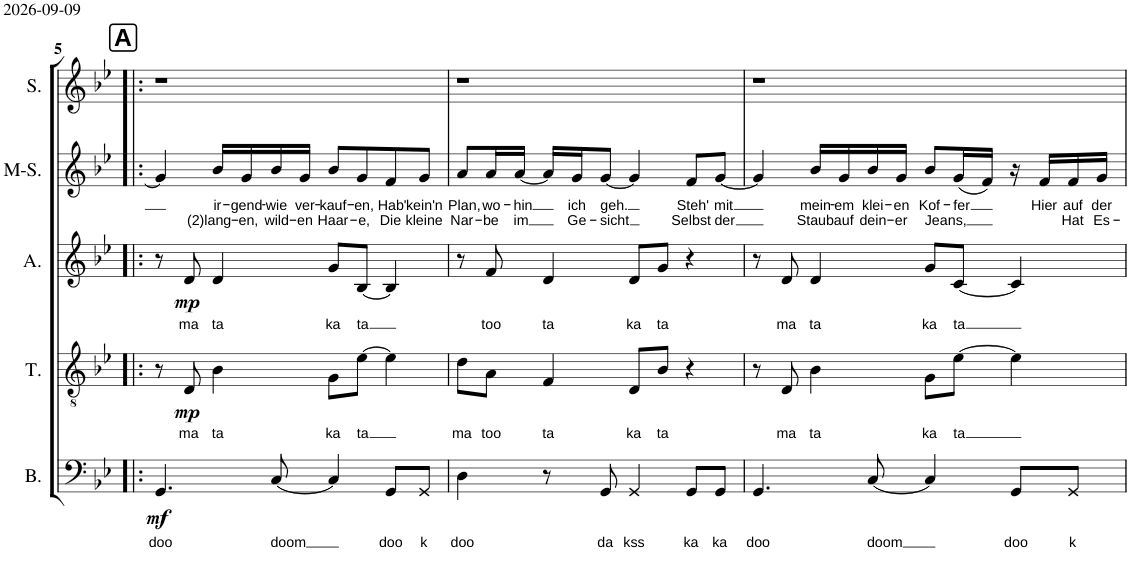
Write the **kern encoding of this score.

**kern	**text	**dynam	**kern	**text	**dynam	**kern	**text	**dynam	**kern	**text	**text	**kern
*part5	*part5	*part5	*part4	*part4	*part4	*part3	*part3	*part3	*part2	*part2	*part2	*part1
*staff5	*staff5	*staff5	*staff4	*staff4	*staff4	*staff3	*staff3	*staff3	*staff2	*staff2	*staff2	*staff1
*I"Bass	*	*	*I"Tenor	*	*	*I"Alto	*	*	*I"Mezzo-soprano	*	*	*I"Soprano
*I'B.	*	*	*I'T.	*	*	*I'A.	*	*	*I'M-S.	*	*	*I'S.
!!LO:PB:g=z
*clefF4	*	*	*clefGv2	*	*	*clefG2	*	*	*clefG2	*	*	*clefG2
*	*	*	*Trd7c12	*	*	*	*	*	*	*	*	*
*k[b-e-]	*	*	*k[b-e-]	*	*	*k[b-e-]	*	*	*k[b-e-]	*	*	*k[b-e-]
*g:	*	*	*g:	*	*	*g:	*	*	*g:	*	*	*g:
*M4/4	*	*	*M4/4	*	*	*M4/4	*	*	*M4/4	*	*	*M4/4
!!LO:REH:place=s1:a:B:cj:fs=15.4267:t=A
=5!|:	=5!|:	=5!|:	=5!|:	=5!|:	=5!|:	=5!|:	=5!|:	=5!|:	=5!|:	=5!|:	=5!|:	=5!|:
!	!LO:LY:b	!LO:DY:b	!	!	!	!	!	!	!	!	!	!
4.GG/	doo	mf	8r	.	.	8r	.	.	4g/]	.	.	1r
!	!	!	!	!LO:LY:b	!LO:DY:b	!	!LO:LY:b	!LO:DY:b	!	!	!	!
.	.	.	8D/	ma	mp	8d/	ma	mp	.	.	.	.
!	!	!	!	!LO:LY:b	!	!	!LO:LY:b	!	!	!LO:LY:b	!LO:LY:b	!
.	.	.	4B-\	ta	.	4d/	ta	.	16b-/LL	ir-	(2)lang-	.
!	!	!	!	!	!	!	!	!	!	!LO:LY:b	!LO:LY:b	!
.	.	.	.	.	.	.	.	.	16g/	-gend-	-en,	.
!	!LO:LY:b	!	!	!	!	!	!	!	!	!LO:LY:b	!LO:LY:b	!
[8C/	doom	.	.	.	.	.	.	.	16b-/	-wie	wild-	.
!	!	!	!	!	!	!	!	!	!	!LO:LY:b	!LO:LY:b	!
.	.	.	.	.	.	.	.	.	16g/JJ	ver-	-en	.
!	!	!	!	!LO:LY:b	!	!	!LO:LY:b	!	!	!LO:LY:b	!LO:LY:b	!
4C/]	.	.	8G\L	ka	.	8g/L	ka	.	8b-/L	-kauf-	Haar-	.
!	!	!	!	!LO:LY:b	!	!	!LO:LY:b	!	!	!LO:LY:b	!LO:LY:b	!
.	.	.	[8e-\J	ta	.	[8B-/J	ta	.	8g/	-en,	-e,	.
!	!LO:LY:b	!	!	!	!	!	!	!	!	!LO:LY:b	!LO:LY:b	!
8GG/L	doo	.	4e-\]	.	.	4B-/]	.	.	8f/	Hab'	Die	.
!	!LO:LY:b	!	!	!	!	!	!	!	!	!LO:LY:b	!LO:LY:b	!
8GG/J	k	.	.	.	.	.	.	.	8g/J	kein'n	kleine	.
=6	=6	=6	=6	=6	=6	=6	=6	=6	=6	=6	=6	=6
!	!LO:LY:b	!	!	!LO:LY:b	!	!	!	!	!	!LO:LY:b	!LO:LY:b	!
4D\	doo	.	8d\L	ma	.	8r	.	.	8a/L	Plan,	Nar-	1r
!	!	!	!	!LO:LY:b	!	!	!LO:LY:b	!	!	!LO:LY:b	!LO:LY:b	!
.	.	.	8A\J	too	.	8f/	too	.	16a/L	wo-	-be	.
!	!	!	!	!	!	!	!	!	!	!LO:LY:b	!LO:LY:b	!
.	.	.	.	.	.	.	.	.	[16a/JJ	-hin	im	.
!	!	!	!	!LO:LY:b	!	!	!LO:LY:b	!	!	!	!	!
8r	.	.	4F/	ta	.	4d/	ta	.	16a/LL]	.	.	.
!	!	!	!	!	!	!	!	!	!	!LO:LY:b	!LO:LY:b	!
.	.	.	.	.	.	.	.	.	16g/J	ich	Ge-	.
!	!LO:LY:b	!	!	!	!	!	!	!	!	!LO:LY:b	!LO:LY:b	!
8GG/	da	.	.	.	.	.	.	.	[8g/J	geh.	-sicht	.
!	!LO:LY:b	!	!	!LO:LY:b	!	!	!LO:LY:b	!	!	!	!	!
4GG/	kss	.	8D/L	ka	.	8d/L	ka	.	4g/]	.	.	.
!	!	!	!	!LO:LY:b	!	!	!LO:LY:b	!	!	!	!	!
.	.	.	8B-/J	ta	.	8g/J	ta	.	.	.	.	.
!	!LO:LY:b	!	!	!	!	!	!	!	!	!LO:LY:b	!LO:LY:b	!
8GG/L	ka	.	4r	.	.	4r	.	.	8f/L	Steh'	Selbst	.
!	!LO:LY:b	!	!	!	!	!	!	!	!	!LO:LY:b	!LO:LY:b	!
8GG/J	ka	.	.	.	.	.	.	.	[8g/J	mit	der	.
=7	=7	=7	=7	=7	=7	=7	=7	=7	=7	=7	=7	=7
!	!LO:LY:b	!	!	!	!	!	!	!	!	!	!	!
4.GG/	doo	.	8r	.	.	8r	.	.	4g/]	.	.	1r
!	!	!	!	!LO:LY:b	!	!	!LO:LY:b	!	!	!	!	!
.	.	.	8D/	ma	.	8d/	ma	.	.	.	.	.
!	!	!	!	!LO:LY:b	!	!	!LO:LY:b	!	!	!LO:LY:b	!LO:LY:b	!
.	.	.	4B-\	ta	.	4d/	ta	.	16b-/LL	mein-	Staub	.
!	!	!	!	!	!	!	!	!	!	!LO:LY:b	!LO:LY:b	!
.	.	.	.	.	.	.	.	.	16g/	-em	auf	.
!	!LO:LY:b	!	!	!	!	!	!	!	!	!LO:LY:b	!LO:LY:b	!
[8C/	doom	.	.	.	.	.	.	.	16b-/	klei-	dein-	.
!	!	!	!	!	!	!	!	!	!	!LO:LY:b	!LO:LY:b	!
.	.	.	.	.	.	.	.	.	16g/JJ	-en	-er	.
!	!	!	!	!LO:LY:b	!	!	!LO:LY:b	!	!	!LO:LY:b	!LO:LY:b	!
4C/]	.	.	8G\L	ka	.	8g/L	ka	.	8b-/L	Kof-	Jeans,	.
!	!	!	!	!LO:LY:b	!	!	!LO:LY:b	!	!	!LO:LY:b	!	!
.	.	.	[8e-\J	ta	.	[8c/J	ta	.	(16g/L	-fer	.	.
.	.	.	.	.	.	.	.	.	16f/JJ)	.	.	.
!	!LO:LY:b	!	!	!	!	!	!	!	!	!	!	!
8GG/L	doo	.	4e-\]	.	.	4c/]	.	.	16r	.	.	.
!	!	!	!	!	!	!	!	!	!	!LO:LY:b	!	!
.	.	.	.	.	.	.	.	.	16f/LL	Hier	.	.
!	!LO:LY:b	!	!	!	!	!	!	!	!	!LO:LY:b	!LO:LY:b	!
8GG/J	k	.	.	.	.	.	.	.	16f/	auf	Hat	.
!	!	!	!	!	!	!	!	!	!	!LO:LY:b	!LO:LY:b	!
.	.	.	.	.	.	.	.	.	16g/JJ	der	Es-	.
=	=	=	=	=	=	=	=	=	=	=	=	=
*-	*-	*-	*-	*-	*-	*-	*-	*-	*-	*-	*-	*-
